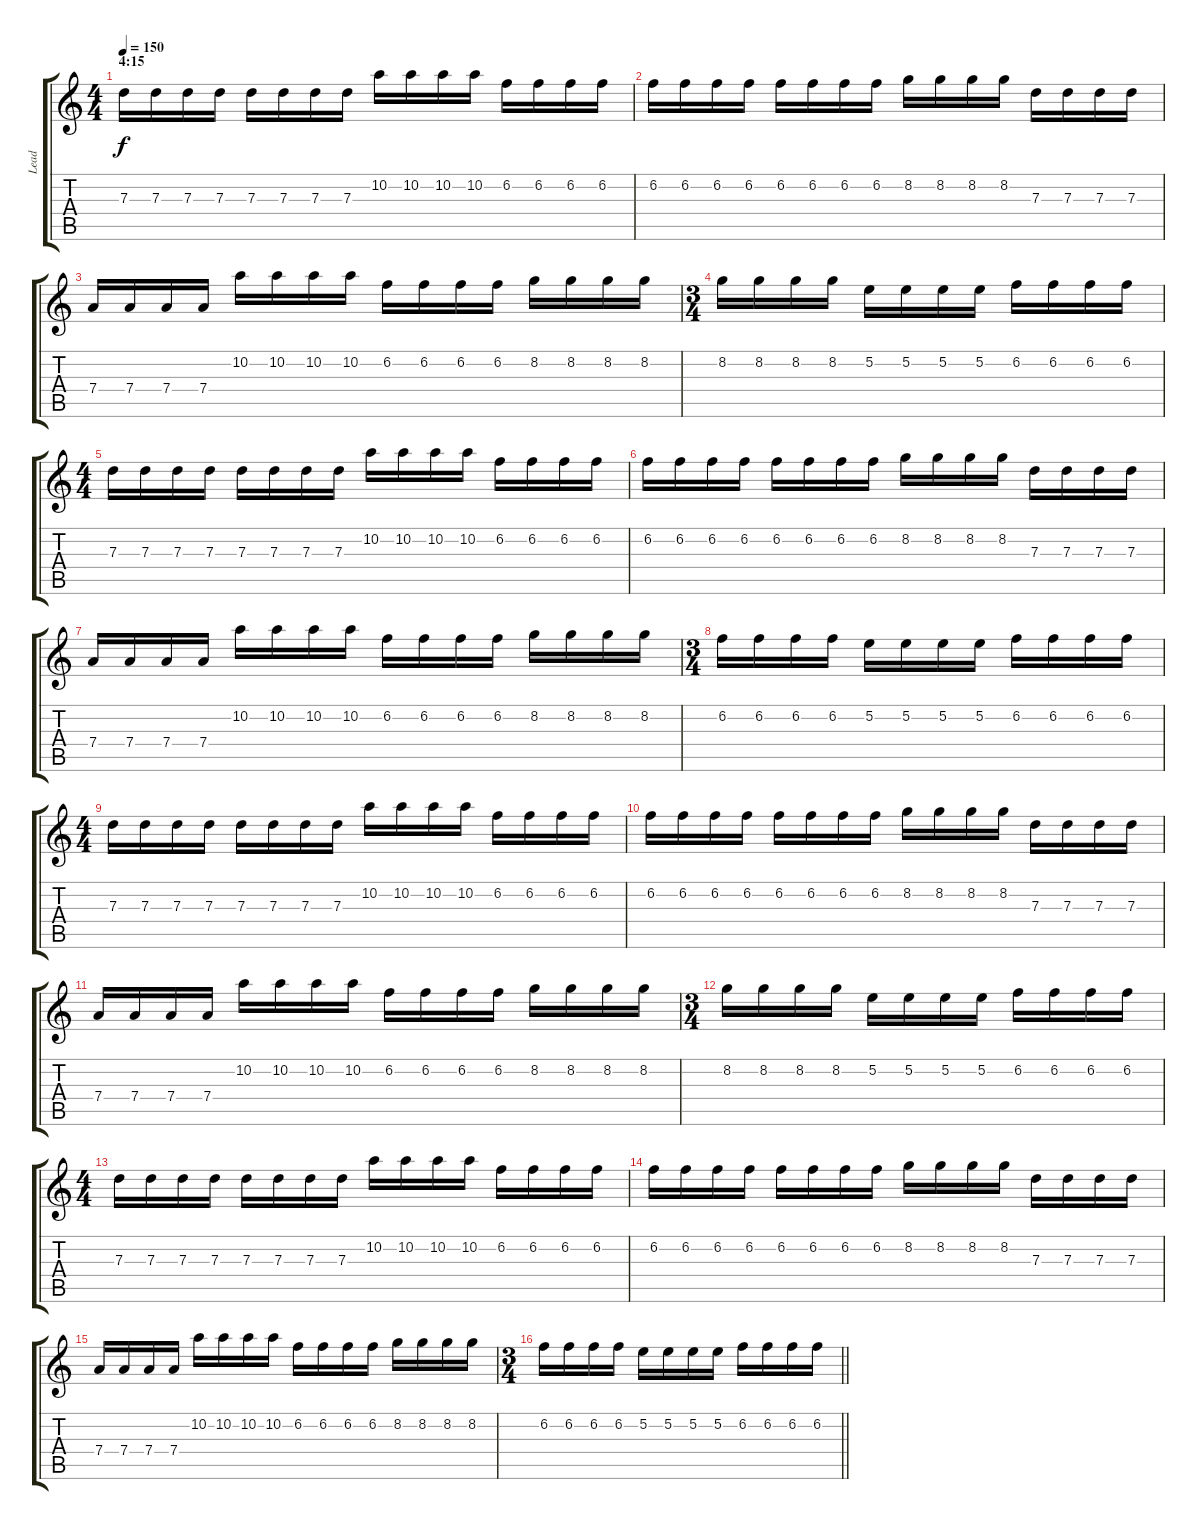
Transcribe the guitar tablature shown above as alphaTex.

\track ("Lead" "Lead") {instrument distortionguitar}
\staff {score tabs}
\tuning (E4 B3 G3 D3 A2 E2) {hide}
\ts (4 4)
\section ("" "4:15")
\tempo 150
\clef g2
\ks c
7.3.16{dy f} 7.3.16 7.3.16 7.3.16 7.3.16 7.3.16 7.3.16 7.3.16 10.2.16 10.2.16 10.2.16 10.2.16 6.2.16 6.2.16 6.2.16 6.2.16 |
6.2.16 6.2.16 6.2.16 6.2.16 6.2.16 6.2.16 6.2.16 6.2.16 8.2.16 8.2.16 8.2.16 8.2.16 7.3.16 7.3.16 7.3.16 7.3.16 |
7.4.16 7.4.16 7.4.16 7.4.16 10.2.16 10.2.16 10.2.16 10.2.16 6.2.16 6.2.16 6.2.16 6.2.16 8.2.16 8.2.16 8.2.16 8.2.16 |
\ts (3 4)
8.2.16 8.2.16 8.2.16 8.2.16 5.2.16 5.2.16 5.2.16 5.2.16 6.2.16 6.2.16 6.2.16 6.2.16 |
\ts (4 4)
7.3.16 7.3.16 7.3.16 7.3.16 7.3.16 7.3.16 7.3.16 7.3.16 10.2.16 10.2.16 10.2.16 10.2.16 6.2.16 6.2.16 6.2.16 6.2.16 |
6.2.16 6.2.16 6.2.16 6.2.16 6.2.16 6.2.16 6.2.16 6.2.16 8.2.16 8.2.16 8.2.16 8.2.16 7.3.16 7.3.16 7.3.16 7.3.16 |
7.4.16 7.4.16 7.4.16 7.4.16 10.2.16 10.2.16 10.2.16 10.2.16 6.2.16 6.2.16 6.2.16 6.2.16 8.2.16 8.2.16 8.2.16 8.2.16 |
\ts (3 4)
6.2.16 6.2.16 6.2.16 6.2.16 5.2.16 5.2.16 5.2.16 5.2.16 6.2.16 6.2.16 6.2.16 6.2.16 |
\ts (4 4)
7.3.16 7.3.16 7.3.16 7.3.16 7.3.16 7.3.16 7.3.16 7.3.16 10.2.16 10.2.16 10.2.16 10.2.16 6.2.16 6.2.16 6.2.16 6.2.16 |
6.2.16 6.2.16 6.2.16 6.2.16 6.2.16 6.2.16 6.2.16 6.2.16 8.2.16 8.2.16 8.2.16 8.2.16 7.3.16 7.3.16 7.3.16 7.3.16 |
7.4.16 7.4.16 7.4.16 7.4.16 10.2.16 10.2.16 10.2.16 10.2.16 6.2.16 6.2.16 6.2.16 6.2.16 8.2.16 8.2.16 8.2.16 8.2.16 |
\ts (3 4)
8.2.16 8.2.16 8.2.16 8.2.16 5.2.16 5.2.16 5.2.16 5.2.16 6.2.16 6.2.16 6.2.16 6.2.16 |
\ts (4 4)
7.3.16 7.3.16 7.3.16 7.3.16 7.3.16 7.3.16 7.3.16 7.3.16 10.2.16 10.2.16 10.2.16 10.2.16 6.2.16 6.2.16 6.2.16 6.2.16 |
6.2.16 6.2.16 6.2.16 6.2.16 6.2.16 6.2.16 6.2.16 6.2.16 8.2.16 8.2.16 8.2.16 8.2.16 7.3.16 7.3.16 7.3.16 7.3.16 |
7.4.16 7.4.16 7.4.16 7.4.16 10.2.16 10.2.16 10.2.16 10.2.16 6.2.16 6.2.16 6.2.16 6.2.16 8.2.16 8.2.16 8.2.16 8.2.16 |
\ts (3 4)
\barLineRight lightlight
6.2.16 6.2.16 6.2.16 6.2.16 5.2.16 5.2.16 5.2.16 5.2.16 6.2.16 6.2.16 6.2.16 6.2.16
